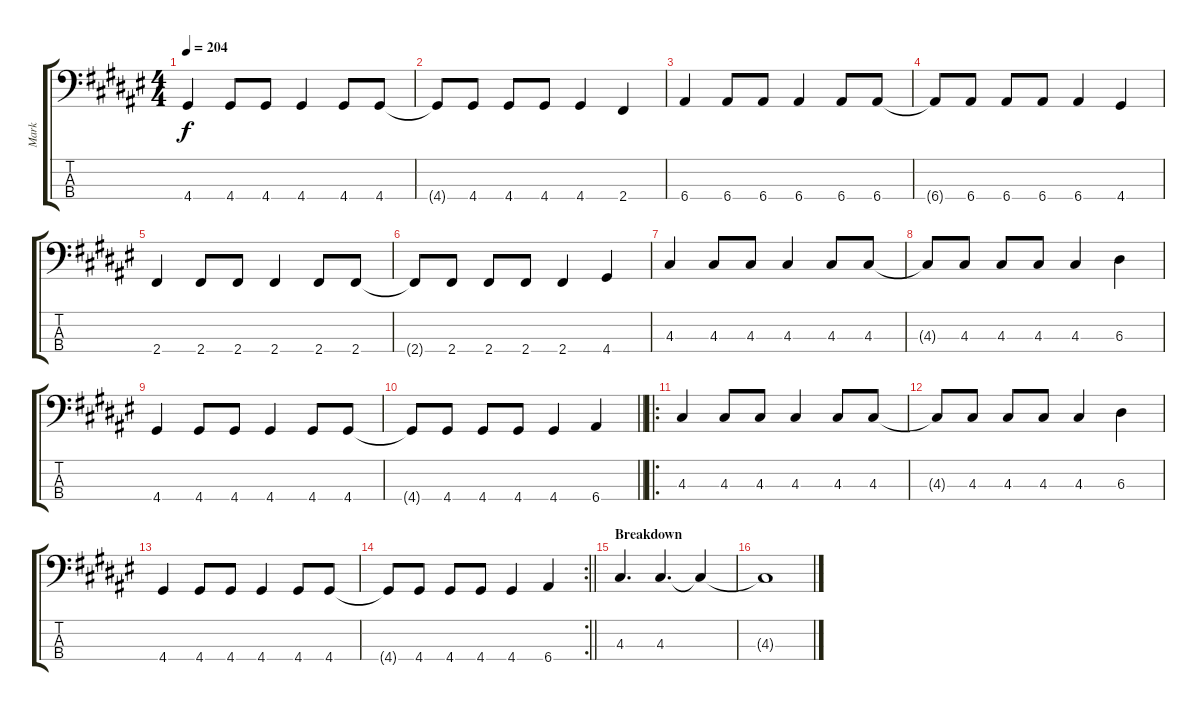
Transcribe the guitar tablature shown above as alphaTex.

\track ("Mark" "Mark") {instrument electricbasspick}
\staff {score tabs}
\tuning (G2 D2 A1 E1) {hide}
\ts (4 4)
\tempo 204
\clef f4
\ks f#
4.4.4{dy f} 4.4.8 4.4.8 4.4.4 4.4.8 4.4.8 |
4.4{t}.8 4.4.8 4.4.8 4.4.8 4.4.4 2.4.4 |
6.4.4 6.4.8 6.4.8 6.4.4 6.4.8 6.4.8 |
6.4{t}.8 6.4.8 6.4.8 6.4.8 6.4.4 4.4.4 |
2.4.4 2.4.8 2.4.8 2.4.4 2.4.8 2.4.8 |
2.4{t}.8 2.4.8 2.4.8 2.4.8 2.4.4 4.4.4 |
4.3.4 4.3.8 4.3.8 4.3.4 4.3.8 4.3.8 |
4.3{t}.8 4.3.8 4.3.8 4.3.8 4.3.4 6.3.4 |
4.4.4 4.4.8 4.4.8 4.4.4 4.4.8 4.4.8 |
\barLineRight lightlight
4.4{t}.8 4.4.8 4.4.8 4.4.8 4.4.4 6.4.4 |
\ro
4.3.4 4.3.8 4.3.8 4.3.4 4.3.8 4.3.8 |
4.3{t}.8 4.3.8 4.3.8 4.3.8 4.3.4 6.3.4 |
4.4.4 4.4.8 4.4.8 4.4.4 4.4.8 4.4.8 |
\rc 2
\barLineRight lightlight
4.4{t}.8 4.4.8 4.4.8 4.4.8 4.4.4 6.4.4 |
\section ("" "Breakdown")
4.3.4{d} 4.3.4{d} 4.3{t}.4 |
4.3{t}.1
